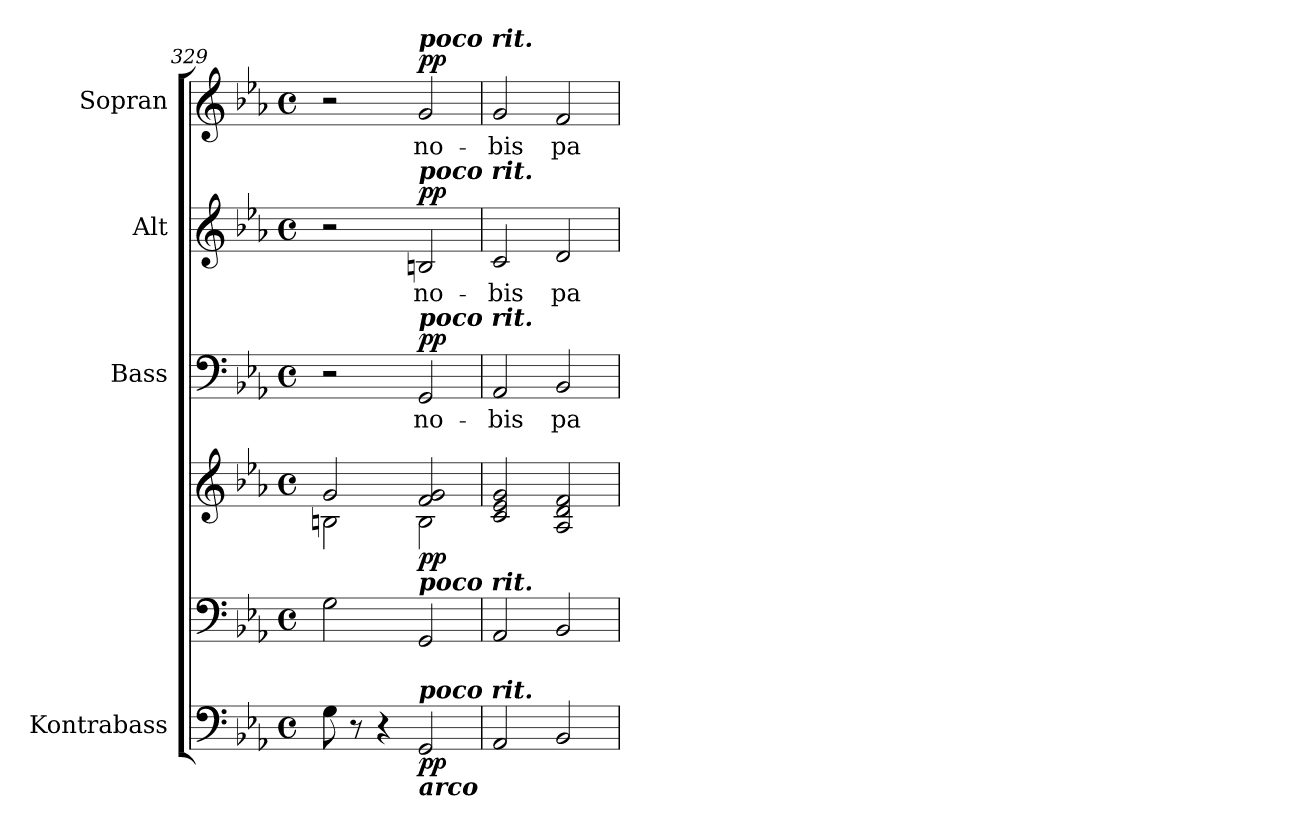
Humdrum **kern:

**kern	**dynam	**kern	**kern	**dynam	**kern	**text	**dynam	**kern	**text	**dynam	**kern	**text	**dynam
*part5	*part5	*part4	*part4	*part4	*part3	*part3	*part3	*part2	*part2	*part2	*part1	*part1	*part1
*staff6	*staff6	*staff5	*staff4	*staff4/5	*staff3	*staff3	*staff3	*staff2	*staff2	*staff2	*staff1	*staff1	*staff1
*I"Kontrabass	*	*	*	*	*I"Bass	*	*	*I"Alt	*	*	*I"Sopran	*	*
*I'Kb.	*	*	*	*	*I'B.	*	*	*I'A.	*	*	*I'S.	*	*
*clefF4	*	*clefF4	*clefG2	*	*clefF4	*	*	*clefG2	*	*	*clefG2	*	*
*ITrd7c12	*	*	*	*	*	*	*	*	*	*	*	*	*
*k[b-e-a-]	*	*k[b-e-a-]	*k[b-e-a-]	*	*k[b-e-a-]	*	*	*k[b-e-a-]	*	*	*k[b-e-a-]	*	*
*E-:	*	*E-:	*E-:	*	*E-:	*	*	*E-:	*	*	*E-:	*	*
*M4/4	*	*M4/4	*M4/4	*	*M4/4	*	*	*M4/4	*	*	*M4/4	*	*
*met(c)	*	*met(c)	*met(c)	*	*met(c)	*	*	*met(c)	*	*	*met(c)	*	*
=329	=329	=329	=329	=329	=329	=329	=329	=329	=329	=329	=329	=329	=329
*	*	*	*^	*	*	*	*	*	*	*	*	*	*
8GG\	.	2G\	2g/	2Bn\	.	2r	.	.	2r	.	.	2r	.	.
8r	.	.	.	.	.	.	.	.	.	.	.	.	.	.
4r	.	.	.	.	.	.	.	.	.	.	.	.	.	.
!	!	!	!	!	!	!	!	!	!	!	!	!LO:TX:a:Bi:t=poco rit.	!	!
!	!	!	!	!	!	!	!	!	!LO:TX:a:Bi:t=poco rit.	!	!	!	!	!
!	!	!	!	!	!	!LO:TX:a:Bi:t=poco rit.	!	!	!	!	!	!	!	!
!	!	!	!LO:TX:b:Bi:t=poco rit.	!	!	!	!	!	!	!	!	!	!	!
!LO:TX:b:Bi:t=arco	!	!	!	!	!	!	!	!	!	!	!	!	!	!
!LO:TX:a:Bi:t=poco rit.	!	!	!	!	!	!	!	!	!	!	!	!	!	!
!	!LO:DY:b	!	!	!	!LO:DY:b	!	!LO:LY:b	!LO:DY:a	!	!LO:LY:b	!LO:DY:a	!	!LO:LY:b	!LO:DY:a
2GGG/	pp	2GG/	2f/ 2g/	2B\	pp	2GG/	no-	pp	2Bn/	no-	pp	2g/	no-	pp
=330	=330	=330	=330	=330	=330	=330	=330	=330	=330	=330	=330	=330	=330	=330
!	!	!	!	!	!	!	!LO:LY:b	!	!	!LO:LY:b	!	!	!LO:LY:b	!
*	*	*	*v	*v	*	*	*	*	*	*	*	*	*	*
2AAA-/	.	2AA-/	2c/ 2e-/ 2g/	.	2AA-/	-bis	.	2c/	-bis	.	2g/	-bis	.
!	!	!	!	!	!	!LO:LY:b	!	!	!LO:LY:b	!	!	!LO:LY:b	!
2BBB-/	.	2BB-/	2A-/ 2d/ 2f/	.	2BB-/	pa-	.	2d/	pa-	.	2f/	pa-	.
=	=	=	=	=	=	=	=	=	=	=	=	=	=
*-	*-	*-	*-	*-	*-	*-	*-	*-	*-	*-	*-	*-	*-
